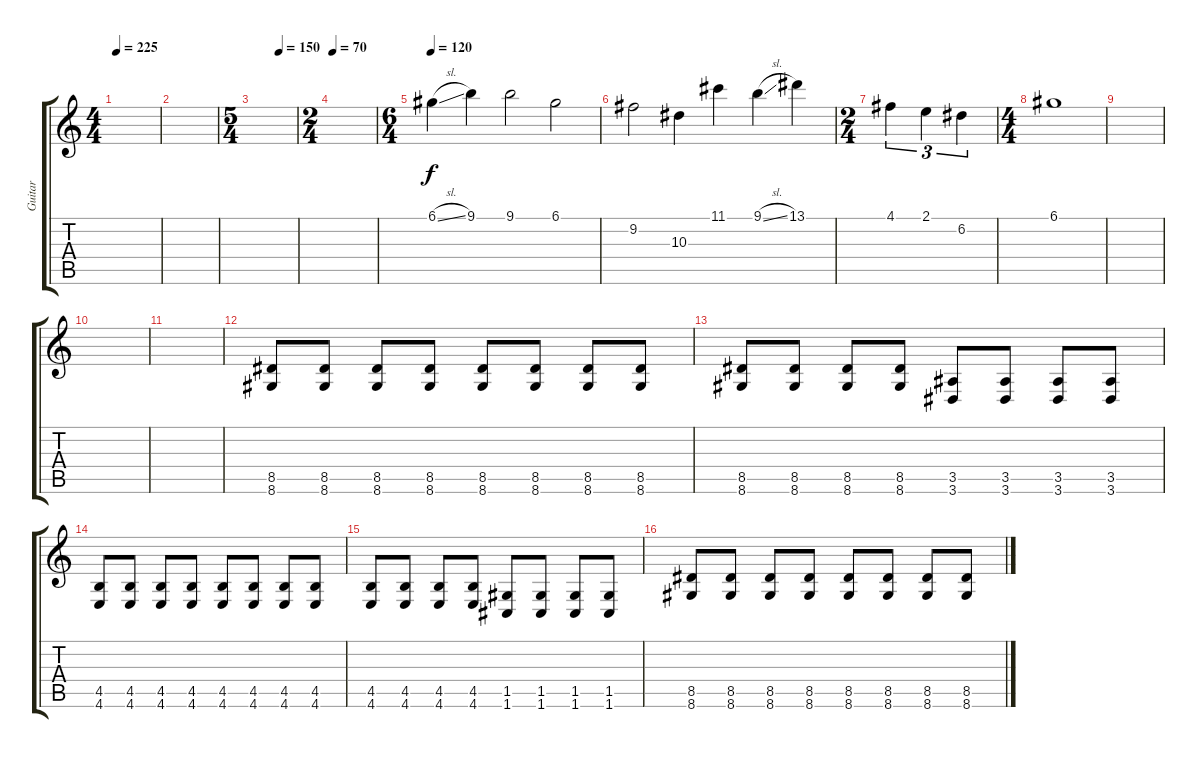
\track ("Guitar" "Guitar") {instrument acousticguitarsteel}
\staff {score tabs}
\tuning (D4 A3 F3 C3 G2 C2) {hide}
\ts (4 4)
\tempo 225
\clef g2
\ks c
|
|
\ts (5 4)
\tempo (150 0.6)
|
\ts (2 4)
\tempo 70
|
\ts (6 4)
\tempo 120
6.1{sl}.4 9.1.4 9.1.2 6.1.2 |
9.2.2 10.3.4 11.1.4 9.1{sl}.4 13.1.4 |
\ts (2 4)
4.1.4{tu (3 2)} 2.1.4{tu (3 2)} 6.2.4{tu (3 2)} |
\ts (4 4)
6.1.1 |
|
|
|
(8.5 8.6).8 (8.5 8.6).8 (8.5 8.6).8 (8.5 8.6).8 (8.5 8.6).8 (8.5 8.6).8 (8.5 8.6).8 (8.5 8.6).8 |
(8.5 8.6).8 (8.5 8.6).8 (8.5 8.6).8 (8.5 8.6).8 (3.5 3.6).8 (3.5 3.6).8 (3.5 3.6).8 (3.5 3.6).8 |
(4.5 4.6).8 (4.5 4.6).8 (4.5 4.6).8 (4.5 4.6).8 (4.5 4.6).8 (4.5 4.6).8 (4.5 4.6).8 (4.5 4.6).8 |
(4.5 4.6).8 (4.5 4.6).8 (4.5 4.6).8 (4.5 4.6).8 (1.5 1.6).8 (1.5 1.6).8 (1.5 1.6).8 (1.5 1.6).8 |
(8.5 8.6).8 (8.5 8.6).8 (8.5 8.6).8 (8.5 8.6).8 (8.5 8.6).8 (8.5 8.6).8 (8.5 8.6).8 (8.5 8.6).8
